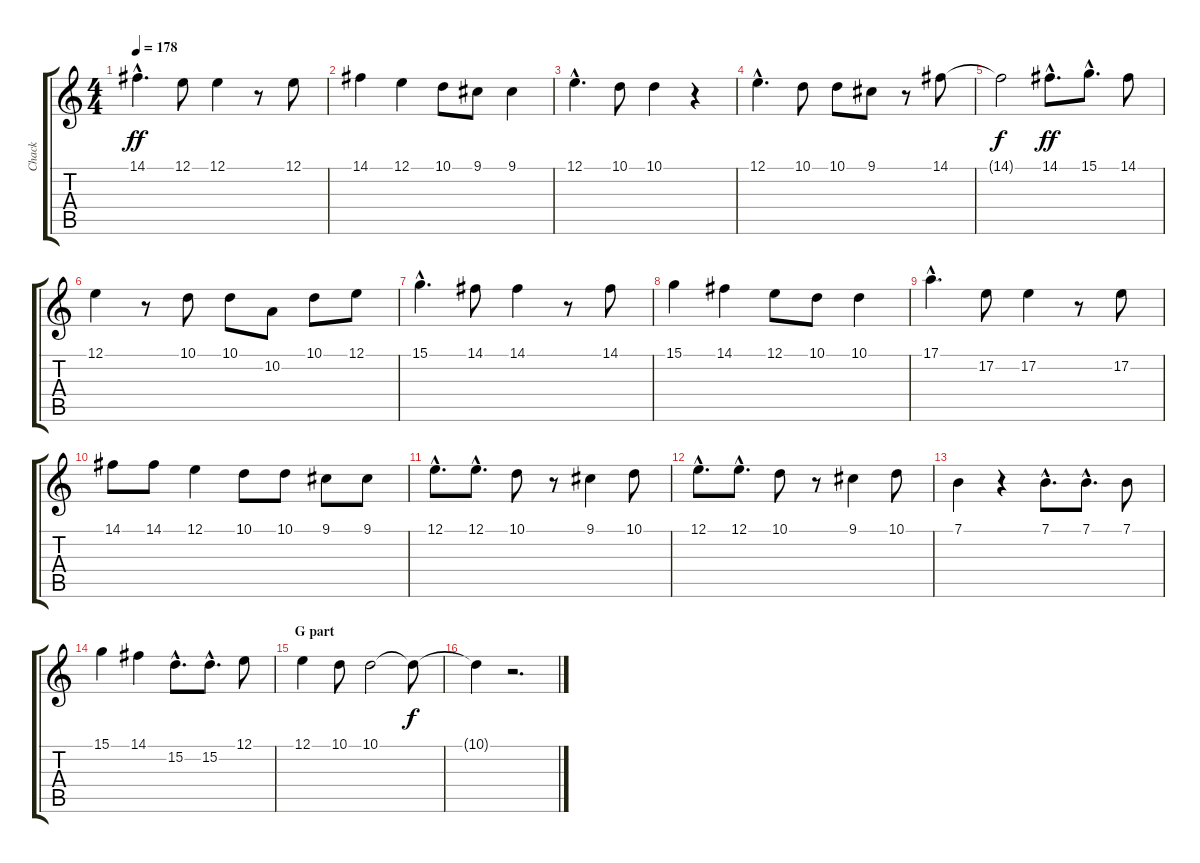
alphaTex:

\track ("Chack" "Chack") {instrument lead6voice}
\staff {score tabs}
\tuning (E4 B3 G3 D3 A2 E2) {hide}
\ts (4 4)
\tempo 178
\clef g2
\ks c
14.1{hac}.4{d dy ff} 12.1.8 12.1.4 r.8 12.1.8 |
14.1.4 12.1.4 10.1.8 9.1.8 9.1.4 |
12.1{hac}.4{d} 10.1.8 10.1.4 r.4 |
12.1{hac}.4{d} 10.1.8 10.1.8 9.1.8 r.8 14.1.8 |
14.1{t}.2{dy f} 14.1{hac}.8{d dy ff} 15.1{hac}.8{d} 14.1.8 |
12.1.4 r.8 10.1.8 10.1.8 10.2.8 10.1.8 12.1.8 |
15.1{hac}.4{d} 14.1.8 14.1.4 r.8 14.1.8 |
15.1.4 14.1.4 12.1.8 10.1.8 10.1.4 |
17.1{hac}.4{d} 17.2.8 17.2.4 r.8 17.2.8 |
14.1.8 14.1.8 12.1.4 10.1.8 10.1.8 9.1.8 9.1.8 |
12.1{hac}.8{d} 12.1{hac}.8{d} 10.1.8 r.8 9.1.4 10.1.8 |
12.1{hac}.8{d} 12.1{hac}.8{d} 10.1.8 r.8 9.1.4 10.1.8 |
7.1.4 r.4 7.1{hac}.8{d} 7.1{hac}.8{d} 7.1.8 |
15.1.4 14.1.4 15.2{hac}.8{d} 15.2{hac}.8{d} 12.1.8 |
\section ("" "G part")
12.1.4 10.1.8 10.1.2 10.1{t}.8{dy f} |
10.1{t}.4 r.2{d}
